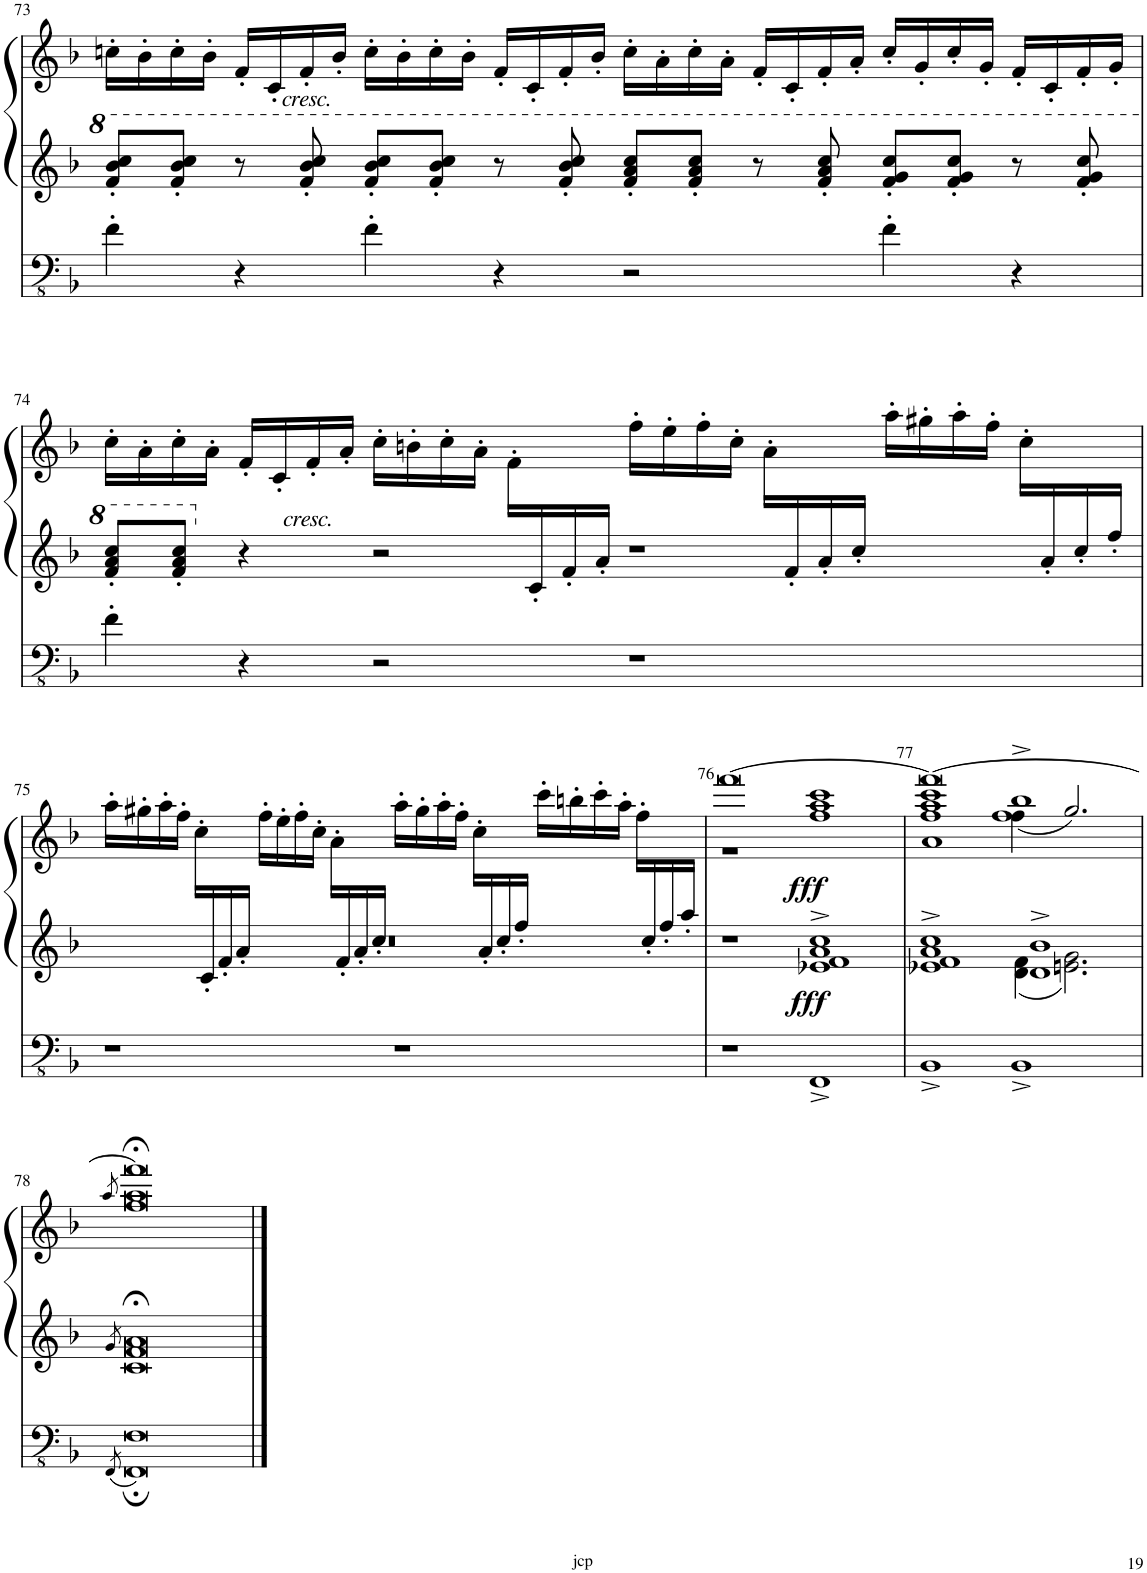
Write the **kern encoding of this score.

**kern	**kern	**kern	**dynam
*part1	*part1	*part1	*part1
*staff3	*staff2	*staff1	*staff1/2/3
*I"Orgue à tuyaux	*	*	*
*I'Org.	*	*	*
!!LO:PB:g=z
*clefFv4	*clefG2	*clefG2	*
*k[b-]	*k[b-]	*k[b-]	*
*M4/2	*M4/2	*M4/2	*
=73	=73	=73	=73
4F'\	8ff/' 8bb-/' 8ccc/'L	16ccn'\LL	.
.	.	16b-'\	.
.	8ff/' 8bb-/' 8ccc/'J	16cc'\	.
.	.	16b-'\JJ	.
4r	8r	16f'/LL	.
!	!	!LO:TX:b:i:t=cresc.	!
.	.	16c'/	.
.	8ff/' 8bb-/' 8ccc/'	16f'/	.
.	.	16b-'/JJ	.
4F'\	8ff/' 8bb-/' 8ccc/'L	16cc'\LL	.
.	.	16b-'\	.
.	8ff/' 8bb-/' 8ccc/'J	16cc'\	.
.	.	16b-'\JJ	.
4r	8r	16f'/LL	.
.	.	16c'/	.
.	8ff/' 8bb-/' 8ccc/'	16f'/	.
.	.	16b-'/JJ	.
2r	8ff/' 8aa/' 8ccc/'L	16cc'\LL	.
.	.	16a'\	.
.	8ff/' 8aa/' 8ccc/'J	16cc'\	.
.	.	16a'\JJ	.
.	8r	16f'/LL	.
.	.	16c'/	.
.	8ff/' 8aa/' 8ccc/'	16f'/	.
.	.	16a'/JJ	.
4F'\	8ff/' 8gg/' 8ccc/'L	16cc'/LL	.
.	.	16g'/	.
.	8ff/' 8gg/' 8ccc/'J	16cc'/	.
.	.	16g'/JJ	.
4r	8r	16f'/LL	.
.	.	16c'/	.
.	8ff/' 8gg/' 8ccc/'	16f'/	.
.	.	16g'/JJ	.
!!LO:LB:g=z
=74	=74	=74	=74
*	*^	*	*
4F'\	16ryy	8ff/' 8aa/' 8ccc/'L	16cc'\LL	.
.	.	.	16a'\	.
.	.	8ff/' 8aa/' 8ccc/'J	16cc'\	.
.	.	.	16a'\JJ	.
4r	.	4r	16f'/LL	.
!	!	!	!LO:TX:b:i:t=cresc.	!
.	.	.	16c'/	.
.	.	.	16f'/	.
.	.	.	16a'/JJ	.
2r	.	2r	16cc'\LL	.
.	.	.	16bn'\	.
.	.	.	16cc'\	.
.	.	.	16a'\JJ	.
.	.	.	16f'\LL	.
.	16c'/	.	8.ryy	.
.	16f'/	.	.	.
.	16a'/JJ	.	.	.
1r	16ryy	1r	16ff'\LL	.
.	.	.	16ee'\	.
.	.	.	16ff'\	.
.	.	.	16cc'\JJ	.
.	.	.	16a'\LL	.
.	16f'/	.	8.ryy	.
.	16a'/	.	.	.
.	16cc'/JJ	.	.	.
.	16ryy	.	16aa'\LL	.
.	.	.	16gg#X'\	.
.	.	.	16aa'\	.
.	.	.	16ff'\JJ	.
.	.	.	16cc'\LL	.
.	16a'/	.	8.ryy	.
.	16cc'/	.	.	.
.	16ff'/JJ	.	.	.
!!LO:LB:g=z
=75	=75	=75	=75	=75
1r	16ryy	0r	16aa'\LL	.
.	.	.	16gg#X'\	.
.	.	.	16aa'\	.
.	.	.	16ff'\JJ	.
.	.	.	16cc'\LL	.
.	16c'/	.	8.ryy	.
.	16f'/	.	.	.
.	16a'/JJ	.	.	.
.	16ryy	.	16ff'\LL	.
.	.	.	16ee'\	.
.	.	.	16ff'\	.
.	.	.	16cc'\JJ	.
.	.	.	16a'\LL	.
.	16f'/	.	8.ryy	.
.	16a'/	.	.	.
.	16cc'/JJ	.	.	.
1r	16ryy	.	16aa'\LL	.
.	.	.	16gg#'\	.
.	.	.	16aa'\	.
.	.	.	16ff'\JJ	.
.	.	.	16cc'\LL	.
.	16a'/	.	8.ryy	.
.	16cc'/	.	.	.
.	16ff'/JJ	.	.	.
.	16ryy	.	16ccc'\LL	.
.	.	.	16bbn'\	.
.	.	.	16ccc'\	.
.	.	.	16aa'\JJ	.
.	.	.	16ff'\LL	.
.	16cc'/	.	8.ryy	.
.	16ff'/	.	.	.
.	16aa'/JJ	.	.	.
*	*v	*v	*	*
=76	=76	=76	=76
*	*	*^	*
1r	1r	[0fff	1r	.
!	!	!	!	!LO:DY:b=2
!	!	!	!	!LO:DY:n=1:b
1FFF^	1e-X^> 1f^> 1a^> 1cc^>	.	1ff 1aa 1ccc	fff fff
=77	=77	=77	=77	=77
*	*^	*	*^	*
1BBB-^	1e-X^> 1f^> 1a^> 1cc^>	1ryy	0fff_	1ff 1aa 1ccc	1a	.
1BBB-^	1d^> 1b-^>	4d\ 4f\	.	1ff^> 1bb-^>	(<4ff\	.
.	.	2.en\ 2.g\	.	.	2.gg/)	.
*	*v	*v	*	*	*	*
*	*	*v	*v	*v	*
!!LO:LB:g=z
=78	=78	=78	=78
8qFFF/	8qg/	8qaa/	.
*	*	*^	*
0FFF; 0FF;	0c;< 0f;< 0a;<	0ff;< 0aa;<	0fff]	.
*	*	*v	*v	*
==	==	==	==
*-	*-	*-	*-
